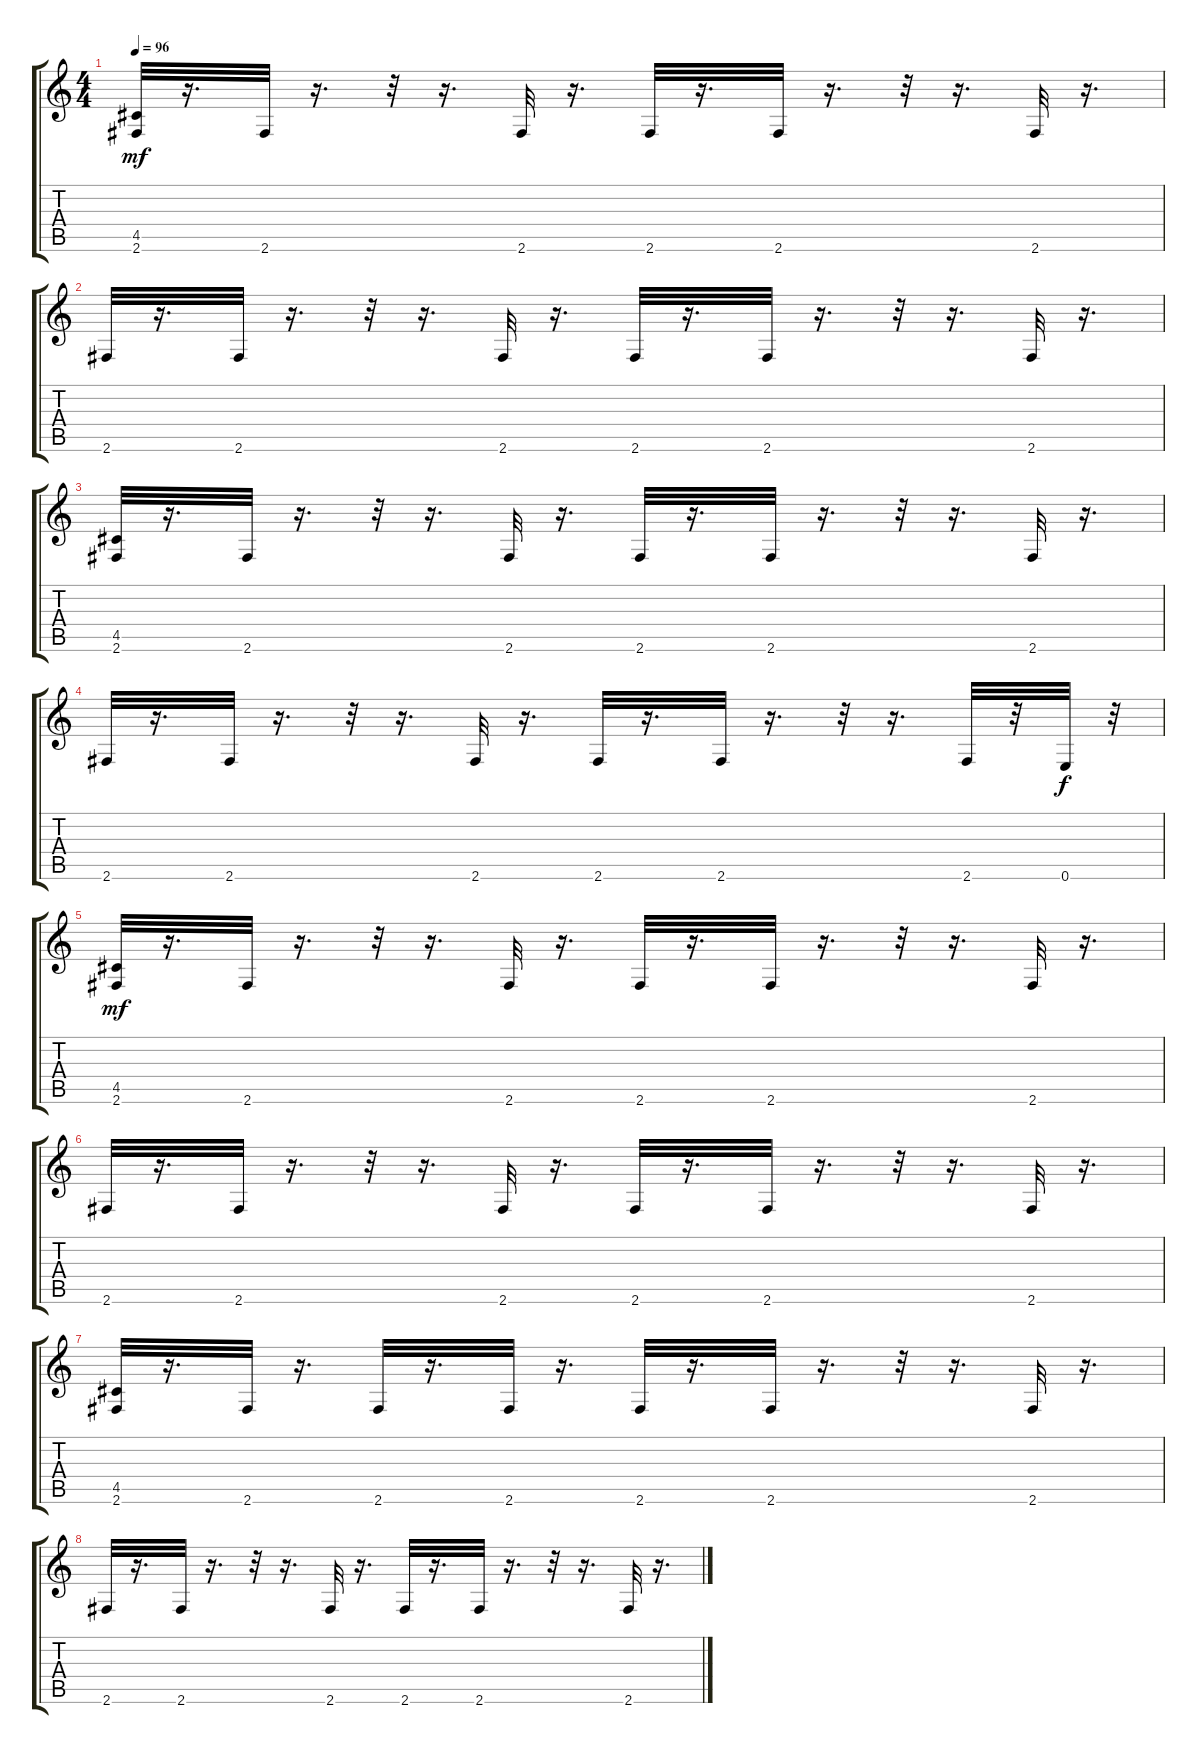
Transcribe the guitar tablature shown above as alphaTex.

\track "" {instrument acousticguitarnylon}
\staff {score tabs}
\tuning (E4 B3 G3 D3 A2 E2) {hide}
\ts (4 4)
\tempo 96
\clef g2
\ks c
(4.5 2.6).32{dy mf} r.16{d} 2.6.32 r.16{d} r.32 r.16{d} 2.6.32 r.16{d} 2.6.32 r.16{d} 2.6.32 r.16{d} r.32 r.16{d} 2.6.32 r.16{d} |
2.6.32 r.16{d} 2.6.32 r.16{d} r.32 r.16{d} 2.6.32 r.16{d} 2.6.32 r.16{d} 2.6.32 r.16{d} r.32 r.16{d} 2.6.32 r.16{d} |
(4.5 2.6).32 r.16{d} 2.6.32 r.16{d} r.32 r.16{d} 2.6.32 r.16{d} 2.6.32 r.16{d} 2.6.32 r.16{d} r.32 r.16{d} 2.6.32 r.16{d} |
2.6.32 r.16{d} 2.6.32 r.16{d} r.32 r.16{d} 2.6.32 r.16{d} 2.6.32 r.16{d} 2.6.32 r.16{d} r.32 r.16{d} 2.6.32 r.32 0.6.32{dy f} r.32 |
(4.5 2.6).32{dy mf} r.16{d} 2.6.32 r.16{d} r.32 r.16{d} 2.6.32 r.16{d} 2.6.32 r.16{d} 2.6.32 r.16{d} r.32 r.16{d} 2.6.32 r.16{d} |
2.6.32 r.16{d} 2.6.32 r.16{d} r.32 r.16{d} 2.6.32 r.16{d} 2.6.32 r.16{d} 2.6.32 r.16{d} r.32 r.16{d} 2.6.32 r.16{d} |
(4.5 2.6).32 r.16{d} 2.6.32 r.16{d} 2.6.32 r.16{d} 2.6.32 r.16{d} 2.6.32 r.16{d} 2.6.32 r.16{d} r.32 r.16{d} 2.6.32 r.16{d} |
2.6.32 r.16{d} 2.6.32 r.16{d} r.32 r.16{d} 2.6.32 r.16{d} 2.6.32 r.16{d} 2.6.32 r.16{d} r.32 r.16{d} 2.6.32 r.16{d}
